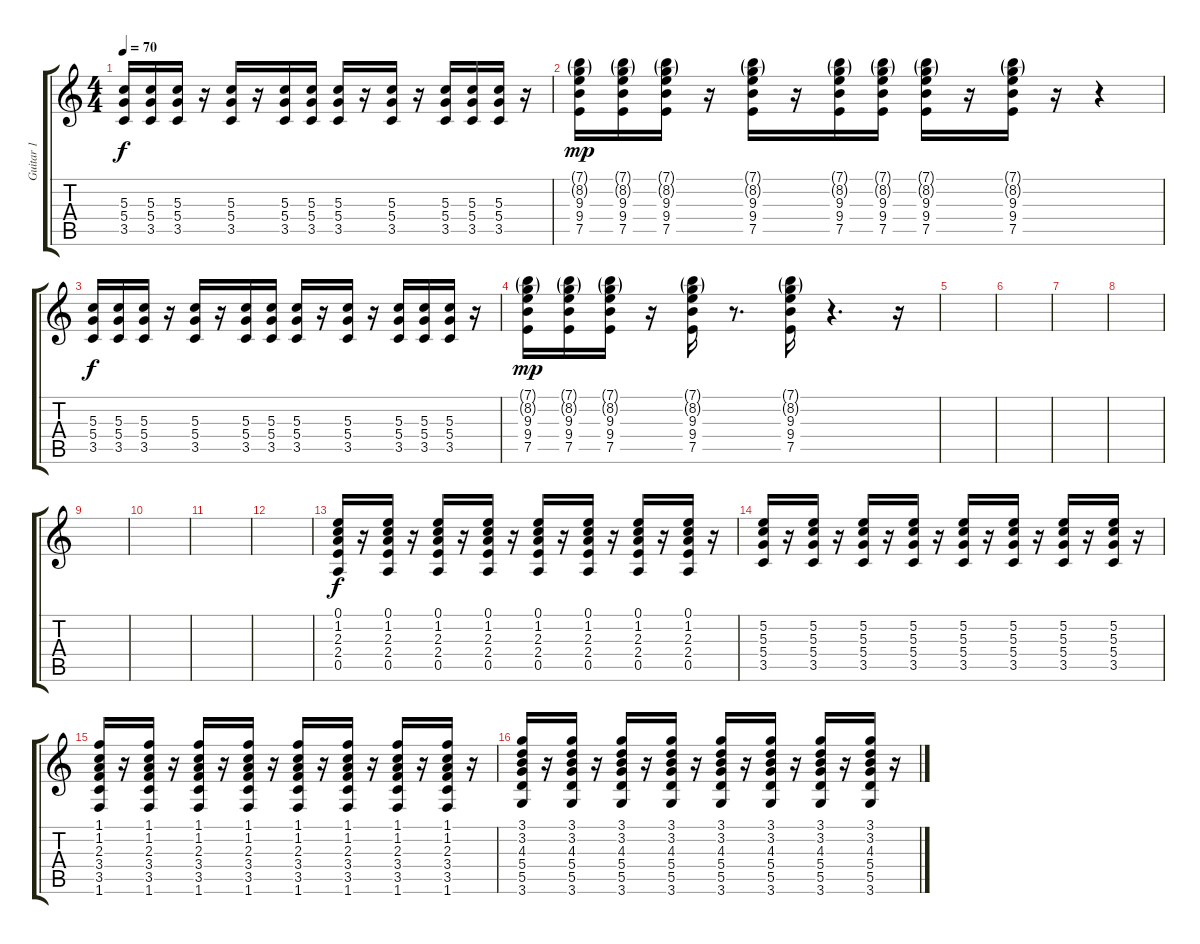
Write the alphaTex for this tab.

\track ("Guitar 1" "Guitar 1") {instrument overdrivenguitar}
\staff {score tabs}
\tuning (E4 B3 G3 D3 A2 E2) {hide}
\ts (4 4)
\tempo 70
\clef g2
\ks c
(5.3 5.4 3.5).16{dy f} (5.3 5.4 3.5).16 (5.3 5.4 3.5).16 r.16 (5.3 5.4 3.5).16 r.16 (5.3 5.4 3.5).16 (5.3 5.4 3.5).16 (5.3 5.4 3.5).16 r.16 (5.3 5.4 3.5).16 r.16 (5.3 5.4 3.5).16 (5.3 5.4 3.5).16 (5.3 5.4 3.5).16 r.16 |
(7.1{g} 8.2{g} 9.3 9.4 7.5).16{dy mp} (7.1{g} 8.2{g} 9.3 9.4 7.5).16 (7.1{g} 8.2{g} 9.3 9.4 7.5).16 r.16 (7.1{g} 8.2{g} 9.3 9.4 7.5).16 r.16 (7.1{g} 8.2{g} 9.3 9.4 7.5).16 (7.1{g} 8.2{g} 9.3 9.4 7.5).16 (7.1{g} 8.2{g} 9.3 9.4 7.5).16 r.16 (7.1{g} 8.2{g} 9.3 9.4 7.5).16 r.16 r.4 |
(5.3 5.4 3.5).16{dy f} (5.3 5.4 3.5).16 (5.3 5.4 3.5).16 r.16 (5.3 5.4 3.5).16 r.16 (5.3 5.4 3.5).16 (5.3 5.4 3.5).16 (5.3 5.4 3.5).16 r.16 (5.3 5.4 3.5).16 r.16 (5.3 5.4 3.5).16 (5.3 5.4 3.5).16 (5.3 5.4 3.5).16 r.16 |
(7.1{g} 8.2{g} 9.3 9.4 7.5).16{dy mp} (7.1{g} 8.2{g} 9.3 9.4 7.5).16 (7.1{g} 8.2{g} 9.3 9.4 7.5).16 r.16 (7.1{g} 8.2{g} 9.3 9.4 7.5).16 r.8{d} (7.1{g} 8.2{g} 9.3 9.4 7.5).16 r.4{d} r.16 |
|
|
|
|
|
|
|
|
(0.1 1.2 2.3 2.4 0.5).16{dy f} r.16 (0.1 1.2 2.3 2.4 0.5).16 r.16 (0.1 1.2 2.3 2.4 0.5).16 r.16 (0.1 1.2 2.3 2.4 0.5).16 r.16 (0.1 1.2 2.3 2.4 0.5).16 r.16 (0.1 1.2 2.3 2.4 0.5).16 r.16 (0.1 1.2 2.3 2.4 0.5).16 r.16 (0.1 1.2 2.3 2.4 0.5).16 r.16 |
(5.2 5.3 5.4 3.5).16 r.16 (5.2 5.3 5.4 3.5).16 r.16 (5.2 5.3 5.4 3.5).16 r.16 (5.2 5.3 5.4 3.5).16 r.16 (5.2 5.3 5.4 3.5).16 r.16 (5.2 5.3 5.4 3.5).16 r.16 (5.2 5.3 5.4 3.5).16 r.16 (5.2 5.3 5.4 3.5).16 r.16 |
(1.1 1.2 2.3 3.4 3.5 1.6).16 r.16 (1.1 1.2 2.3 3.4 3.5 1.6).16 r.16 (1.1 1.2 2.3 3.4 3.5 1.6).16 r.16 (1.1 1.2 2.3 3.4 3.5 1.6).16 r.16 (1.1 1.2 2.3 3.4 3.5 1.6).16 r.16 (1.1 1.2 2.3 3.4 3.5 1.6).16 r.16 (1.1 1.2 2.3 3.4 3.5 1.6).16 r.16 (1.1 1.2 2.3 3.4 3.5 1.6).16 r.16 |
(3.1 3.2 4.3 5.4 5.5 3.6).16 r.16 (3.1 3.2 4.3 5.4 5.5 3.6).16 r.16 (3.1 3.2 4.3 5.4 5.5 3.6).16 r.16 (3.1 3.2 4.3 5.4 5.5 3.6).16 r.16 (3.1 3.2 4.3 5.4 5.5 3.6).16 r.16 (3.1 3.2 4.3 5.4 5.5 3.6).16 r.16 (3.1 3.2 4.3 5.4 5.5 3.6).16 r.16 (3.1 3.2 4.3 5.4 5.5 3.6).16 r.16
